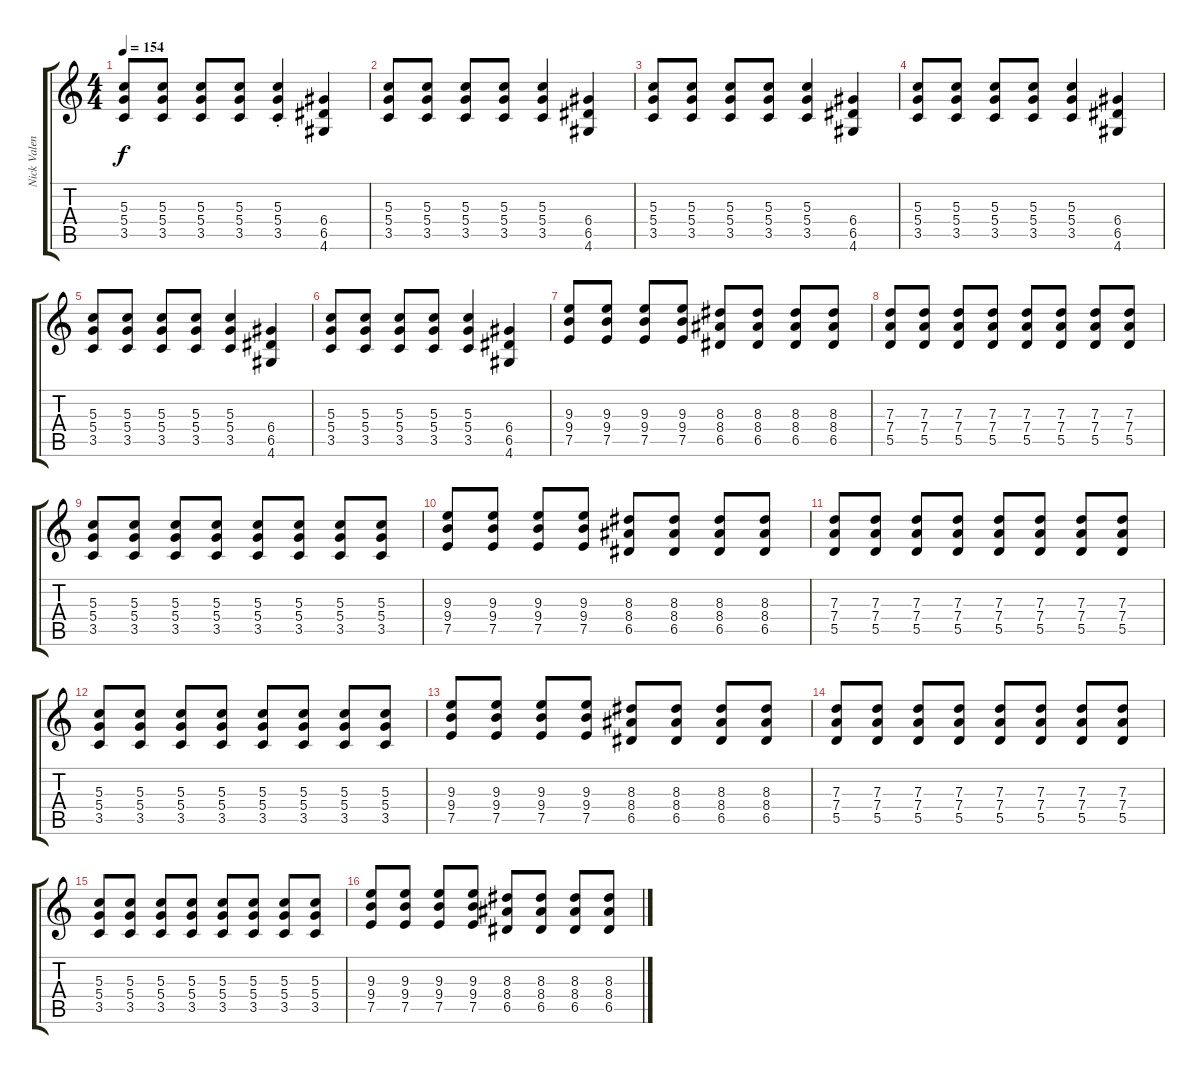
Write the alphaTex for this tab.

\track ("Nick Valensi" "Nick Valen") {instrument distortionguitar}
\staff {score tabs}
\tuning (E4 B3 G3 D3 A2 E2) {hide}
\ts (4 4)
\tempo 154
\clef g2
\ks c
(5.3 5.4 3.5).8{dy f} (5.3 5.4 3.5).8 (5.3 5.4 3.5).8 (5.3 5.4 3.5).8 (5.3{st} 5.4{st} 3.5{st}).4 (6.4 6.5 4.6).4 |
(5.3 5.4 3.5).8 (5.3 5.4 3.5).8 (5.3 5.4 3.5).8 (5.3 5.4 3.5).8 (5.3 5.4 3.5).4 (6.4 6.5 4.6).4 |
(5.3 5.4 3.5).8 (5.3 5.4 3.5).8 (5.3 5.4 3.5).8 (5.3 5.4 3.5).8 (5.3 5.4 3.5).4 (6.4 6.5 4.6).4 |
(5.3 5.4 3.5).8 (5.3 5.4 3.5).8 (5.3 5.4 3.5).8 (5.3 5.4 3.5).8 (5.3 5.4 3.5).4 (6.4 6.5 4.6).4 |
(5.3 5.4 3.5).8 (5.3 5.4 3.5).8 (5.3 5.4 3.5).8 (5.3 5.4 3.5).8 (5.3 5.4 3.5).4 (6.4 6.5 4.6).4 |
(5.3 5.4 3.5).8 (5.3 5.4 3.5).8 (5.3 5.4 3.5).8 (5.3 5.4 3.5).8 (5.3 5.4 3.5).4 (6.4 6.5 4.6).4 |
(9.3 9.4 7.5).8 (9.3 9.4 7.5).8 (9.3 9.4 7.5).8 (9.3 9.4 7.5).8 (8.3 8.4 6.5).8 (8.3 8.4 6.5).8 (8.3 8.4 6.5).8 (8.3 8.4 6.5).8 |
(7.3 7.4 5.5).8 (7.3 7.4 5.5).8 (7.3 7.4 5.5).8 (7.3 7.4 5.5).8 (7.3 7.4 5.5).8 (7.3 7.4 5.5).8 (7.3 7.4 5.5).8 (7.3 7.4 5.5).8 |
(5.3 5.4 3.5).8 (5.3 5.4 3.5).8 (5.3 5.4 3.5).8 (5.3 5.4 3.5).8 (5.3 5.4 3.5).8 (5.3 5.4 3.5).8 (5.3 5.4 3.5).8 (5.3 5.4 3.5).8 |
(9.3 9.4 7.5).8 (9.3 9.4 7.5).8 (9.3 9.4 7.5).8 (9.3 9.4 7.5).8 (8.3 8.4 6.5).8 (8.3 8.4 6.5).8 (8.3 8.4 6.5).8 (8.3 8.4 6.5).8 |
(7.3 7.4 5.5).8 (7.3 7.4 5.5).8 (7.3 7.4 5.5).8 (7.3 7.4 5.5).8 (7.3 7.4 5.5).8 (7.3 7.4 5.5).8 (7.3 7.4 5.5).8 (7.3 7.4 5.5).8 |
(5.3 5.4 3.5).8 (5.3 5.4 3.5).8 (5.3 5.4 3.5).8 (5.3 5.4 3.5).8 (5.3 5.4 3.5).8 (5.3 5.4 3.5).8 (5.3 5.4 3.5).8 (5.3 5.4 3.5).8 |
(9.3 9.4 7.5).8 (9.3 9.4 7.5).8 (9.3 9.4 7.5).8 (9.3 9.4 7.5).8 (8.3 8.4 6.5).8 (8.3 8.4 6.5).8 (8.3 8.4 6.5).8 (8.3 8.4 6.5).8 |
(7.3 7.4 5.5).8 (7.3 7.4 5.5).8 (7.3 7.4 5.5).8 (7.3 7.4 5.5).8 (7.3 7.4 5.5).8 (7.3 7.4 5.5).8 (7.3 7.4 5.5).8 (7.3 7.4 5.5).8 |
(5.3 5.4 3.5).8 (5.3 5.4 3.5).8 (5.3 5.4 3.5).8 (5.3 5.4 3.5).8 (5.3 5.4 3.5).8 (5.3 5.4 3.5).8 (5.3 5.4 3.5).8 (5.3 5.4 3.5).8 |
(9.3 9.4 7.5).8 (9.3 9.4 7.5).8 (9.3 9.4 7.5).8 (9.3 9.4 7.5).8 (8.3 8.4 6.5).8 (8.3 8.4 6.5).8 (8.3 8.4 6.5).8 (8.3 8.4 6.5).8
